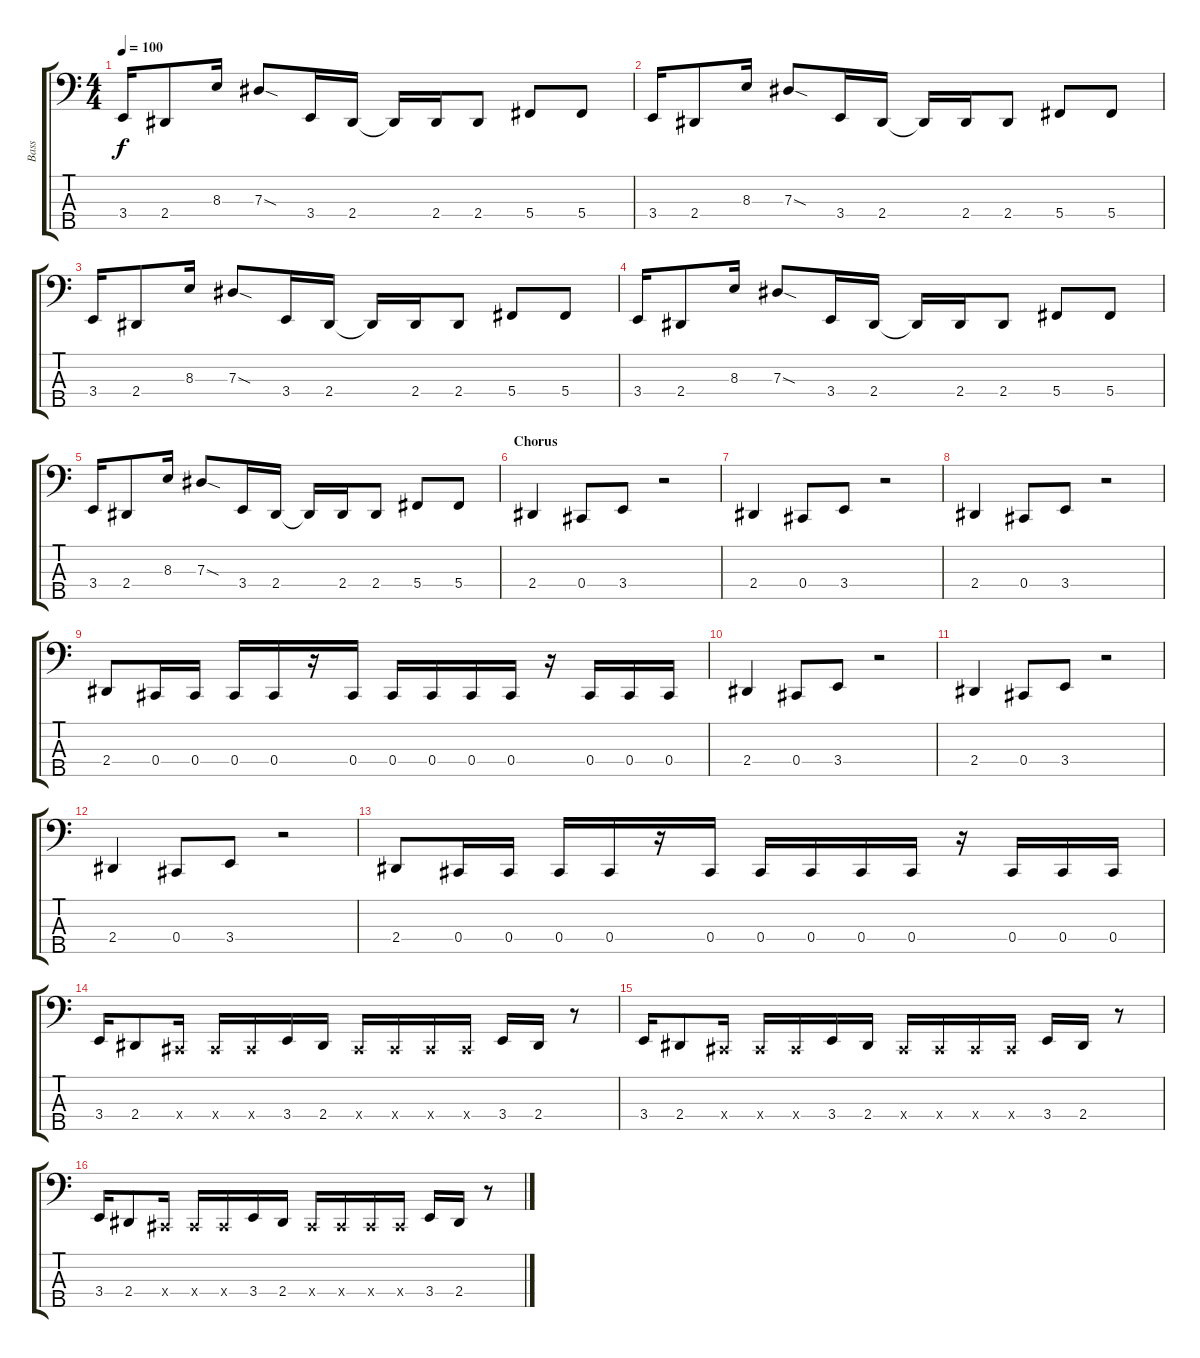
\track ("Bass" "Bass") {instrument slapbass1}
\staff {score tabs}
\tuning (Gb2 Db2 Ab1 Db1 Bb0) {hide}
\ts (4 4)
\tempo 100
\clef f4
\ks c
3.4.16{dy f} 2.4.8 8.3.16 7.3{sod}.8 3.4.16 2.4.16 2.4{t}.16 2.4.16 2.4.8 5.4.8 5.4.8 |
3.4.16 2.4.8 8.3.16 7.3{sod}.8 3.4.16 2.4.16 2.4{t}.16 2.4.16 2.4.8 5.4.8 5.4.8 |
3.4.16 2.4.8 8.3.16 7.3{sod}.8 3.4.16 2.4.16 2.4{t}.16 2.4.16 2.4.8 5.4.8 5.4.8 |
3.4.16 2.4.8 8.3.16 7.3{sod}.8 3.4.16 2.4.16 2.4{t}.16 2.4.16 2.4.8 5.4.8 5.4.8 |
3.4.16 2.4.8 8.3.16 7.3{sod}.8 3.4.16 2.4.16 2.4{t}.16 2.4.16 2.4.8 5.4.8 5.4.8 |
\section ("" "Chorus")
2.4.4{instrument slapbass1} 0.4.8 3.4.8 r.2 |
2.4.4 0.4.8 3.4.8 r.2 |
2.4.4 0.4.8 3.4.8 r.2 |
2.4.8 0.4.16 0.4.16 0.4.16 0.4.16 r.16 0.4.16 0.4.16 0.4.16 0.4.16 0.4.16 r.16 0.4.16 0.4.16 0.4.16 |
2.4.4 0.4.8 3.4.8 r.2 |
2.4.4 0.4.8 3.4.8 r.2 |
2.4.4 0.4.8 3.4.8 r.2 |
2.4.8 0.4.16 0.4.16 0.4.16 0.4.16 r.16 0.4.16 0.4.16 0.4.16 0.4.16 0.4.16 r.16 0.4.16 0.4.16 0.4.16 |
3.4.16 2.4.8 0.4{x}.16 0.4{x}.16 0.4{x}.16 3.4.16 2.4.16 0.4{x}.16 0.4{x}.16 0.4{x}.16 0.4{x}.16 3.4.16 2.4.16 r.8 |
3.4.16 2.4.8 0.4{x}.16 0.4{x}.16 0.4{x}.16 3.4.16 2.4.16 0.4{x}.16 0.4{x}.16 0.4{x}.16 0.4{x}.16 3.4.16 2.4.16 r.8 |
3.4.16 2.4.8 0.4{x}.16 0.4{x}.16 0.4{x}.16 3.4.16 2.4.16 0.4{x}.16 0.4{x}.16 0.4{x}.16 0.4{x}.16 3.4.16 2.4.16 r.8
